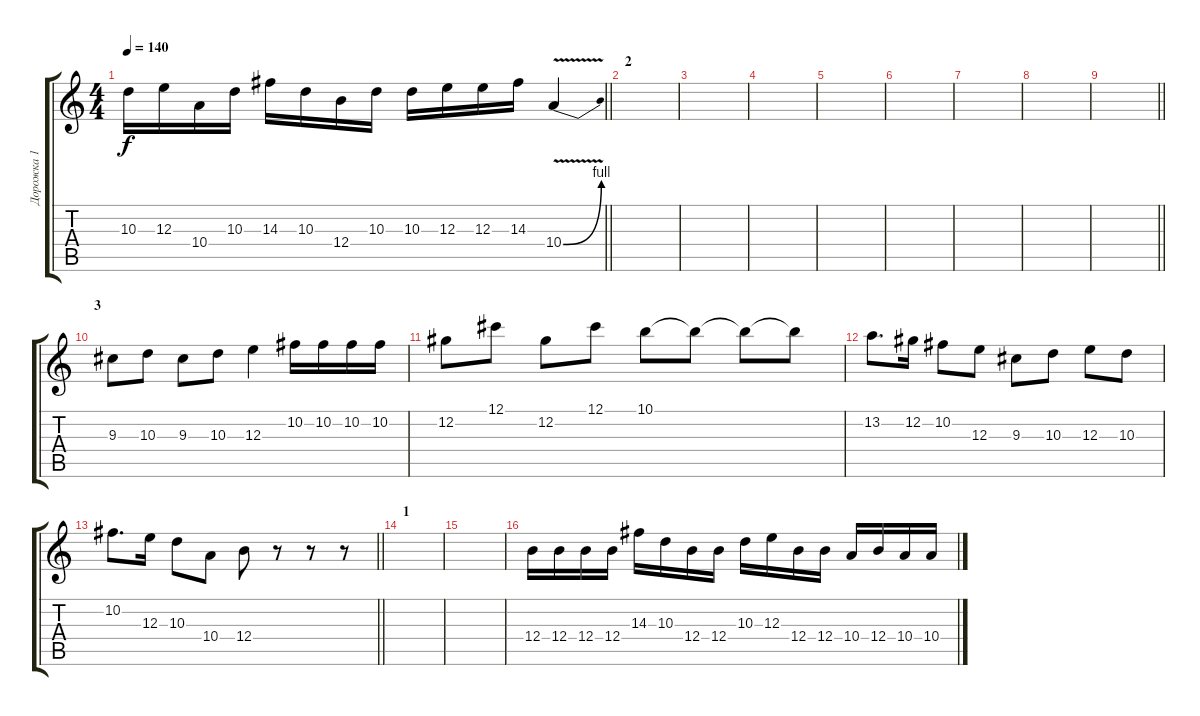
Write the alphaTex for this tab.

\track ("Дорожка 1" "Дорожка 1") {instrument distortionguitar}
\staff {score tabs}
\tuning (Db4 Ab3 E3 B2 Gb2 B1) {hide}
\ts (4 4)
\tempo 140
\clef g2
\barLineRight lightlight
\ks c
10.3.16{dy f} 12.3.16 10.4.16 10.3.16 14.3.16 10.3.16 12.4.16 10.3.16 10.3.16 12.3.16 12.3.16 14.3.16 10.4{be (bend 0 0 60 4) v}.4 |
\section ("" "2")
|
|
|
|
|
|
|
\barLineRight lightlight
|
\section ("" "3")
9.3.8 10.3.8 9.3.8 10.3.8 12.3.4 10.2.16 10.2.16 10.2.16 10.2.16 |
12.2.8 12.1.8 12.2.8 12.1.8 10.1.8 10.1{t}.8 10.1{t}.8 10.1{t}.8 |
13.2.8{d} 12.2.16 10.2.8 12.3.8 9.3.8 10.3.8 12.3.8 10.3.8 |
\barLineRight lightlight
10.2.8{d} 12.3.16 10.3.8 10.4.8 12.4.8 r.8 r.8 r.8 |
\section ("" "1")
|
|
12.4.16 12.4.16 12.4.16 12.4.16 14.3.16 10.3.16 12.4.16 12.4.16 10.3.16 12.3.16 12.4.16 12.4.16 10.4.16 12.4.16 10.4.16 10.4.16
